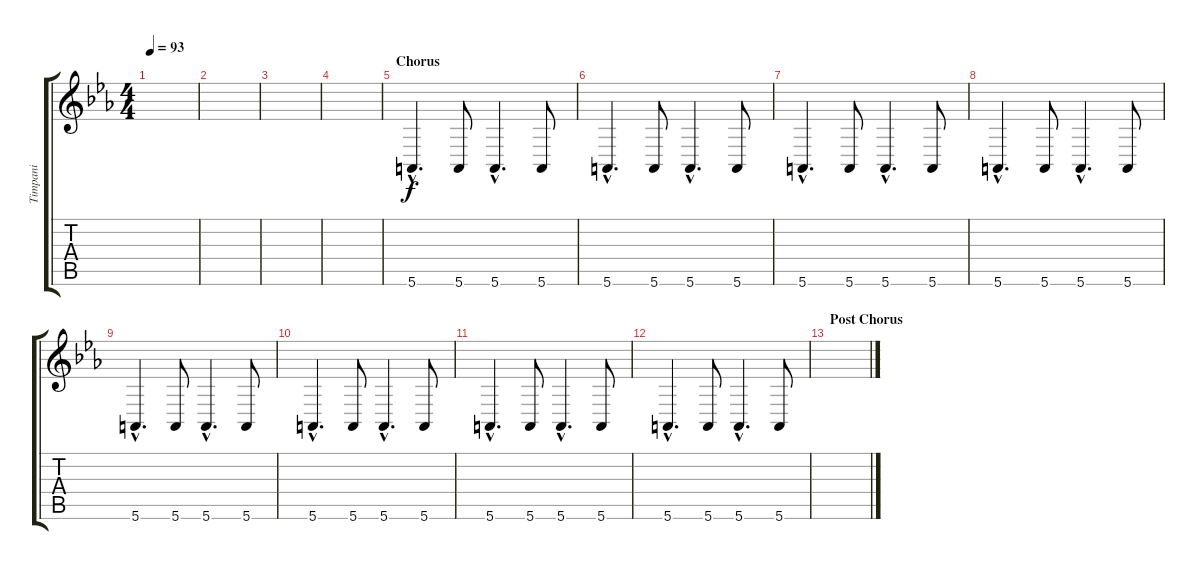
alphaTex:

\track ("Timpani" "Timpani") {instrument timpani}
\staff {score tabs}
\tuning (E4 B3 G3 D3 A2 E2) {hide}
\ts (4 4)
\tempo 93
\clef g2
\ks eb
|
|
|
|
\section ("" "Chorus")
5.6{hac}.4{d} 5.6.8 5.6{hac}.4{d} 5.6.8 |
5.6{hac}.4{d} 5.6.8 5.6{hac}.4{d} 5.6.8 |
5.6{hac}.4{d} 5.6.8 5.6{hac}.4{d} 5.6.8 |
5.6{hac}.4{d} 5.6.8 5.6{hac}.4{d} 5.6.8 |
5.6{hac}.4{d} 5.6.8 5.6{hac}.4{d} 5.6.8 |
5.6{hac}.4{d} 5.6.8 5.6{hac}.4{d} 5.6.8 |
5.6{hac}.4{d} 5.6.8 5.6{hac}.4{d} 5.6.8 |
5.6{hac}.4{d} 5.6.8 5.6{hac}.4{d} 5.6.8 |
\section ("" "Post Chorus")
